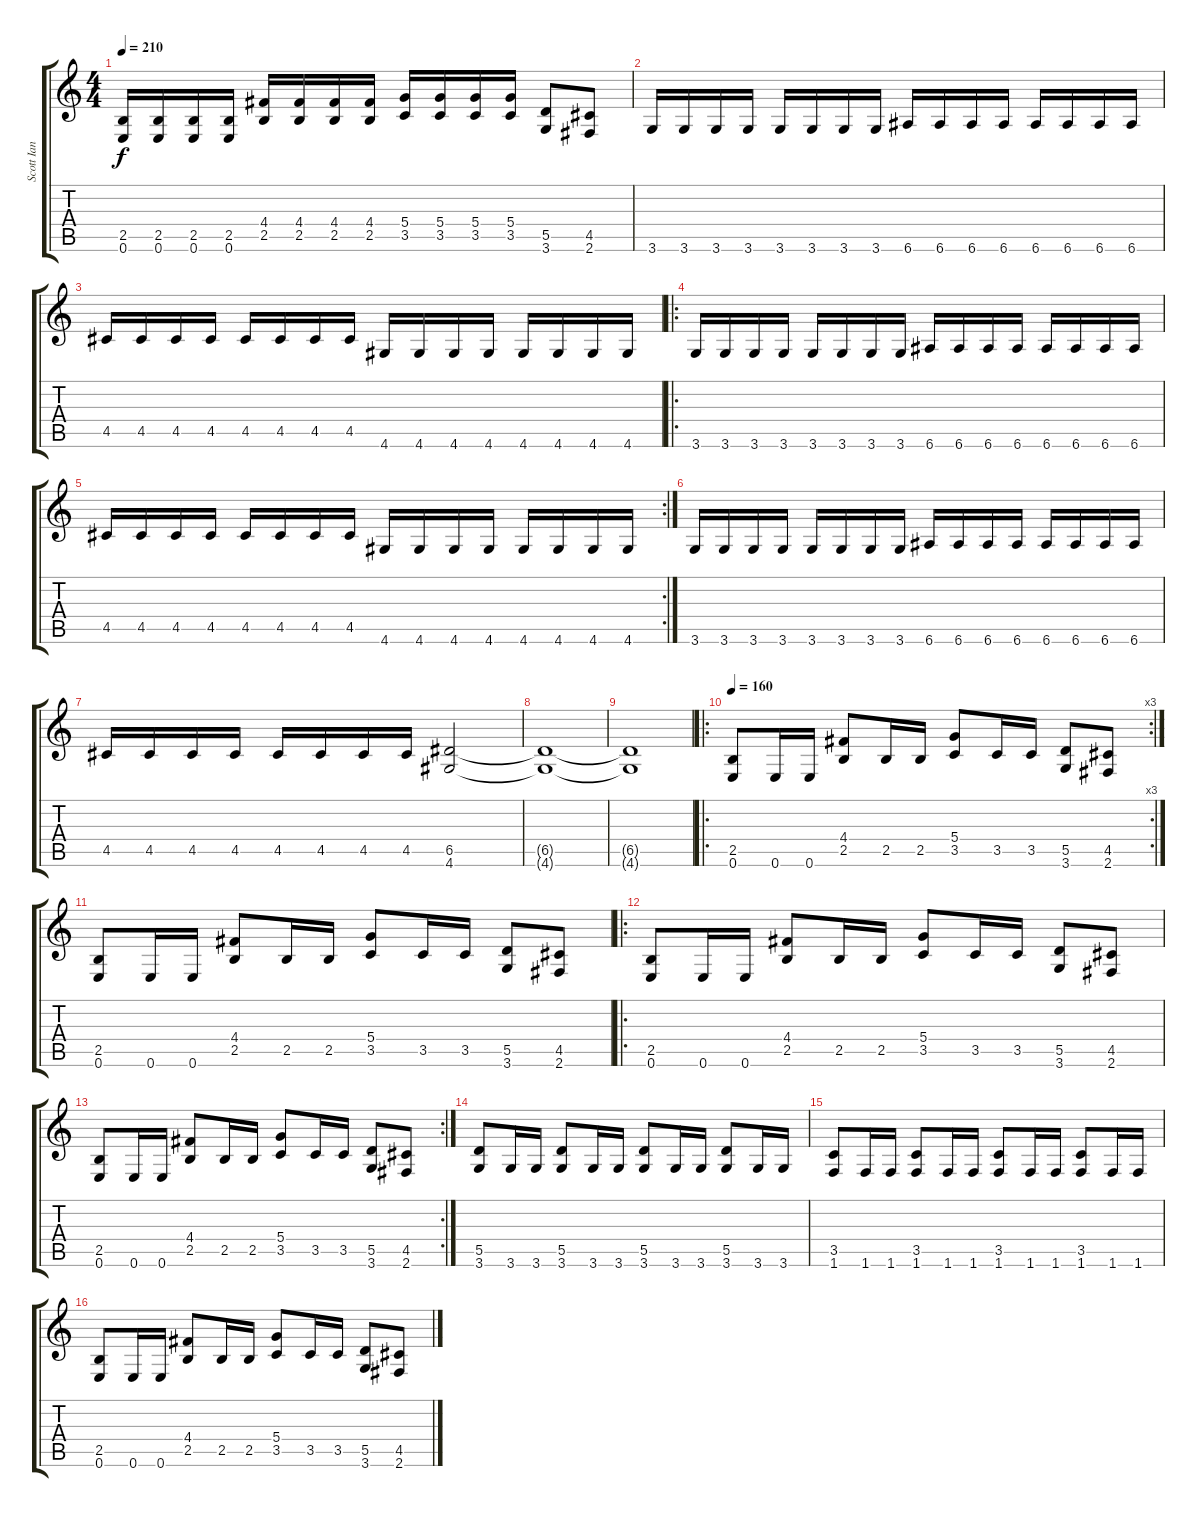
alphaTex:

\track ("Scott Ian" "Scott Ian") {instrument distortionguitar}
\staff {score tabs}
\tuning (E4 B3 G3 D3 A2 E2) {hide}
\ts (4 4)
\tempo 210
\clef g2
\ks c
(2.5 0.6).16{dy f} (2.5 0.6).16 (2.5 0.6).16 (2.5 0.6).16 (4.4 2.5).16 (4.4 2.5).16 (4.4 2.5).16 (4.4 2.5).16 (5.4 3.5).16 (5.4 3.5).16 (5.4 3.5).16 (5.4 3.5).16 (5.5 3.6).8 (4.5 2.6).8 |
3.6.16 3.6.16 3.6.16 3.6.16 3.6.16 3.6.16 3.6.16 3.6.16 6.6.16 6.6.16 6.6.16 6.6.16 6.6.16 6.6.16 6.6.16 6.6.16 |
4.5.16 4.5.16 4.5.16 4.5.16 4.5.16 4.5.16 4.5.16 4.5.16 4.6.16 4.6.16 4.6.16 4.6.16 4.6.16 4.6.16 4.6.16 4.6.16 |
\ro
3.6.16 3.6.16 3.6.16 3.6.16 3.6.16 3.6.16 3.6.16 3.6.16 6.6.16 6.6.16 6.6.16 6.6.16 6.6.16 6.6.16 6.6.16 6.6.16 |
\rc 2
4.5.16 4.5.16 4.5.16 4.5.16 4.5.16 4.5.16 4.5.16 4.5.16 4.6.16 4.6.16 4.6.16 4.6.16 4.6.16 4.6.16 4.6.16 4.6.16 |
3.6.16 3.6.16 3.6.16 3.6.16 3.6.16 3.6.16 3.6.16 3.6.16 6.6.16 6.6.16 6.6.16 6.6.16 6.6.16 6.6.16 6.6.16 6.6.16 |
4.5.16 4.5.16 4.5.16 4.5.16 4.5.16 4.5.16 4.5.16 4.5.16 (6.5 4.6).2 |
(6.5{t} 4.6{t}).1 |
(6.5{t} 4.6{t}).1 |
\ro
\rc 3
\tempo 160
(2.5 0.6).8 0.6.16 0.6.16 (4.4 2.5).8 2.5.16 2.5.16 (5.4 3.5).8 3.5.16 3.5.16 (5.5 3.6).8 (4.5 2.6).8 |
(2.5 0.6).8 0.6.16 0.6.16 (4.4 2.5).8 2.5.16 2.5.16 (5.4 3.5).8 3.5.16 3.5.16 (5.5 3.6).8 (4.5 2.6).8 |
\ro
(2.5 0.6).8 0.6.16 0.6.16 (4.4 2.5).8 2.5.16 2.5.16 (5.4 3.5).8 3.5.16 3.5.16 (5.5 3.6).8 (4.5 2.6).8 |
\rc 2
(2.5 0.6).8 0.6.16 0.6.16 (4.4 2.5).8 2.5.16 2.5.16 (5.4 3.5).8 3.5.16 3.5.16 (5.5 3.6).8 (4.5 2.6).8 |
(5.5 3.6).8 3.6.16 3.6.16 (5.5 3.6).8 3.6.16 3.6.16 (5.5 3.6).8 3.6.16 3.6.16 (5.5 3.6).8 3.6.16 3.6.16 |
(3.5 1.6).8 1.6.16 1.6.16 (3.5 1.6).8 1.6.16 1.6.16 (3.5 1.6).8 1.6.16 1.6.16 (3.5 1.6).8 1.6.16 1.6.16 |
(2.5 0.6).8 0.6.16 0.6.16 (4.4 2.5).8 2.5.16 2.5.16 (5.4 3.5).8 3.5.16 3.5.16 (5.5 3.6).8 (4.5 2.6).8
